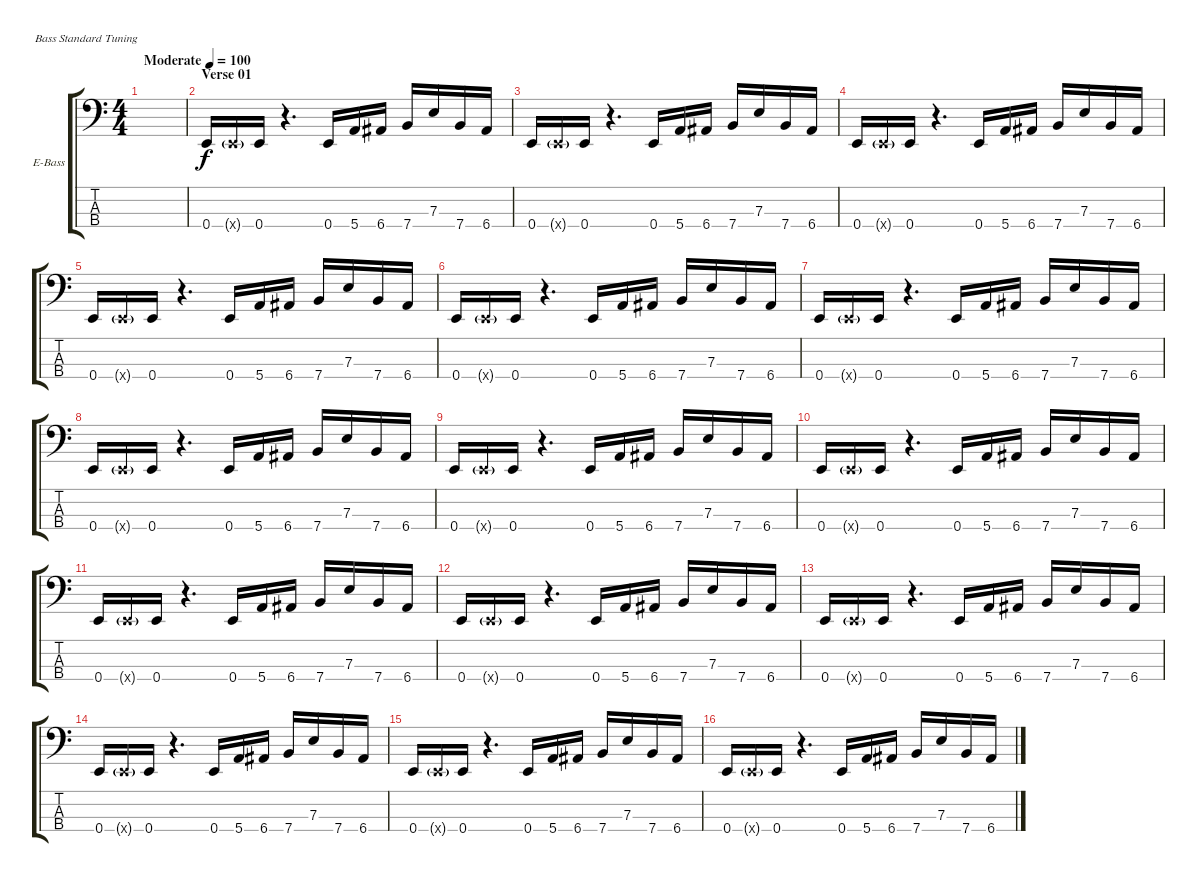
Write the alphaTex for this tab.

\bracketExtendMode groupsimilarinstruments
\firstSystemTrackNameOrientation horizontal
\otherSystemsTrackNameOrientation horizontal
\track ("Bass guitar" "E-Bass") {instrument electricbassfinger}
\staff {score tabs}
\tuning (G2 D2 A1 E1)
\ts (4 4)
\tempo (100 "Moderate")
\clef f4
\ks c
|
\section ("" "Verse 01")
0.4.16 0.4{g x}.16 0.4.16 r.4{d} 0.4.16 5.4.16 6.4.16 7.4.16 7.3.16 7.4.16 6.4.16 |
0.4.16 0.4{g x}.16 0.4.16 r.4{d} 0.4.16 5.4.16 6.4.16 7.4.16 7.3.16 7.4.16 6.4.16 |
0.4.16 0.4{g x}.16 0.4.16 r.4{d} 0.4.16 5.4.16 6.4.16 7.4.16 7.3.16 7.4.16 6.4.16 |
0.4.16 0.4{g x}.16 0.4.16 r.4{d} 0.4.16 5.4.16 6.4.16 7.4.16 7.3.16 7.4.16 6.4.16 |
0.4.16 0.4{g x}.16 0.4.16 r.4{d} 0.4.16 5.4.16 6.4.16 7.4.16 7.3.16 7.4.16 6.4.16 |
0.4.16 0.4{g x}.16 0.4.16 r.4{d} 0.4.16 5.4.16 6.4.16 7.4.16 7.3.16 7.4.16 6.4.16 |
0.4.16 0.4{g x}.16 0.4.16 r.4{d} 0.4.16 5.4.16 6.4.16 7.4.16 7.3.16 7.4.16 6.4.16 |
0.4.16 0.4{g x}.16 0.4.16 r.4{d} 0.4.16 5.4.16 6.4.16 7.4.16 7.3.16 7.4.16 6.4.16 |
0.4.16 0.4{g x}.16 0.4.16 r.4{d} 0.4.16 5.4.16 6.4.16 7.4.16 7.3.16 7.4.16 6.4.16 |
0.4.16 0.4{g x}.16 0.4.16 r.4{d} 0.4.16 5.4.16 6.4.16 7.4.16 7.3.16 7.4.16 6.4.16 |
0.4.16 0.4{g x}.16 0.4.16 r.4{d} 0.4.16 5.4.16 6.4.16 7.4.16 7.3.16 7.4.16 6.4.16 |
0.4.16 0.4{g x}.16 0.4.16 r.4{d} 0.4.16 5.4.16 6.4.16 7.4.16 7.3.16 7.4.16 6.4.16 |
0.4.16 0.4{g x}.16 0.4.16 r.4{d} 0.4.16 5.4.16 6.4.16 7.4.16 7.3.16 7.4.16 6.4.16 |
0.4.16 0.4{g x}.16 0.4.16 r.4{d} 0.4.16 5.4.16 6.4.16 7.4.16 7.3.16 7.4.16 6.4.16 |
0.4.16 0.4{g x}.16 0.4.16 r.4{d} 0.4.16 5.4.16 6.4.16 7.4.16 7.3.16 7.4.16 6.4.16
